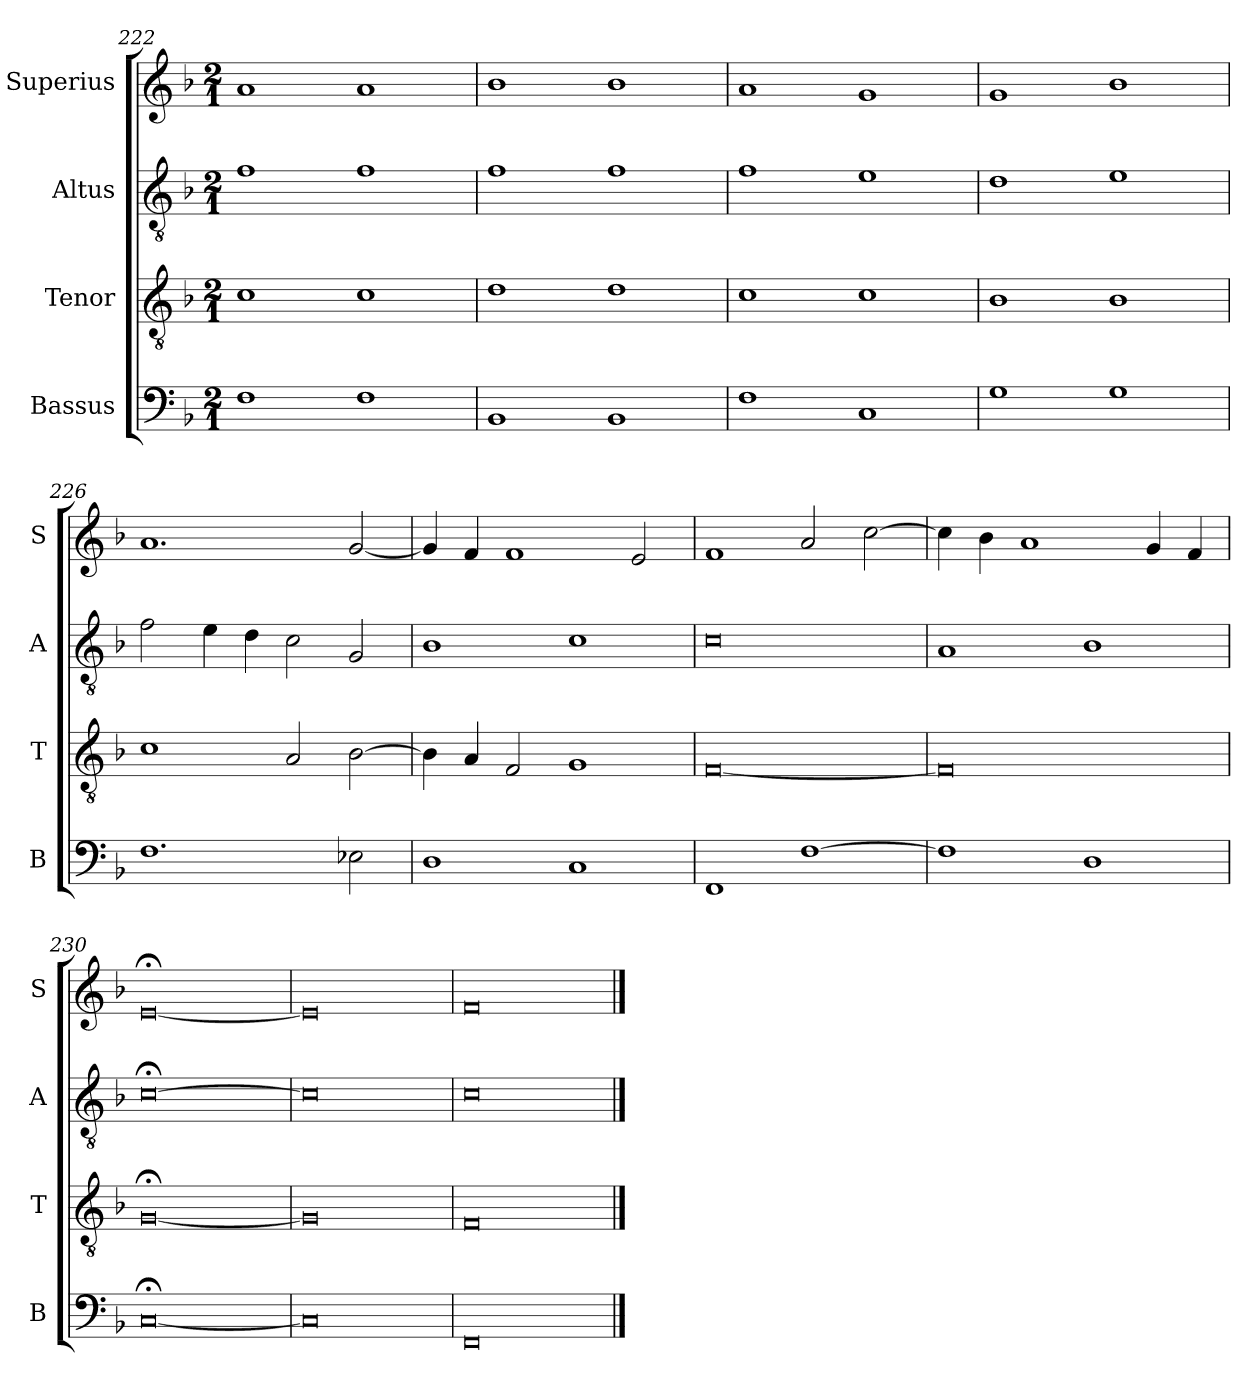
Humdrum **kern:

**kern	**kern	**kern	**kern
*part4	*part3	*part2	*part1
*staff4	*staff3	*staff2	*staff1
*I"Bassus	*I"Tenor	*I"Altus	*I"Superius
*I'B	*I'T	*I'A	*I'S
*clefF4	*clefGv2	*clefGv2	*clefG2
*k[b-]	*k[b-]	*k[b-]	*k[b-]
*M2/1	*M2/1	*M2/1	*M2/1
=222	=222	=222	=222
1F	1c	1f	1a
1F	1c	1f	1a
=223	=223	=223	=223
1BB-	1d	1f	1b-
1BB-	1d	1f	1b-
=224	=224	=224	=224
1F	1c	1f	1a
1C	1c	1e	1g
=225	=225	=225	=225
1G	1B-	1d	1g
1G	1B-	1e	1b-
=226	=226	=226	=226
1.F	1c	2f\	1.a
.	.	4e\	.
.	.	4d\	.
.	2A/	2c\	.
2E-X\	[2B-\	2G/	[2g/
=227	=227	=227	=227
1D	4B-\]	1B-	4g/]
.	4A/	.	4f/
.	2F/	.	1f
1C	1G	1c	.
.	.	.	2e/
=228	=228	=228	=228
1FF	[0F	0c	1f
[1F	.	.	2a/
.	.	.	[2cc\
=229	=229	=229	=229
1F]	0F]	1A	4cc\]
.	.	.	4b-\
.	.	.	1a
1D	.	1B-	.
.	.	.	4g/
.	.	.	4f/
=230	=230	=230	=230
[0C;<	[0G;<	[0c;<	[0e;<
=231	=231	=231	=231
0C]	0G]	0c]	0e]
=232	=232	=232	=232
0FF	0F	0c	0f
==	==	==	==
*-	*-	*-	*-
